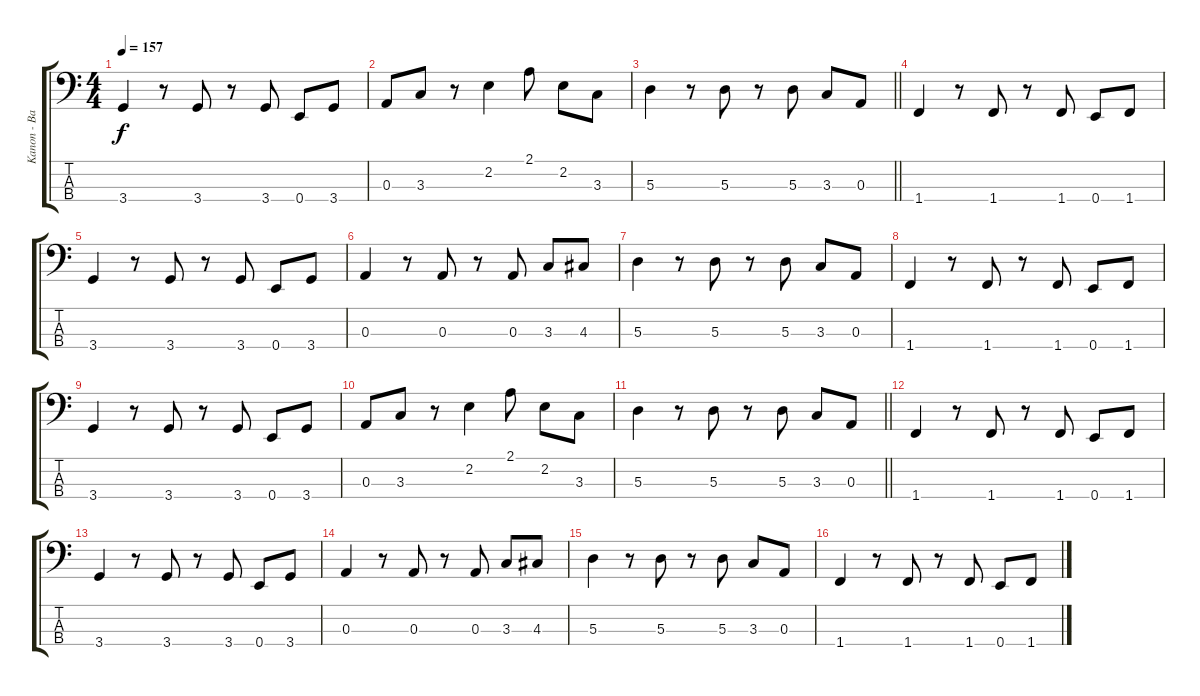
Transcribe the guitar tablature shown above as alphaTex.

\track ("Kanon - Bass" "Kanon - Ba") {instrument electricbassfinger}
\staff {score tabs}
\tuning (G2 D2 A1 E1) {hide}
\ts (4 4)
\tempo 157
\clef f4
\ks c
3.4.4{dy f} r.8 3.4.8 r.8 3.4.8 0.4.8 3.4.8 |
0.3.8 3.3.8 r.8 2.2.4 2.1.8 2.2.8 3.3.8 |
\barLineRight lightlight
5.3.4 r.8 5.3.8 r.8 5.3.8 3.3.8 0.3.8 |
\section ("" "")
1.4.4 r.8 1.4.8 r.8 1.4.8 0.4.8 1.4.8 |
3.4.4 r.8 3.4.8 r.8 3.4.8 0.4.8 3.4.8 |
0.3.4 r.8 0.3.8 r.8 0.3.8 3.3.8 4.3.8 |
5.3.4 r.8 5.3.8 r.8 5.3.8 3.3.8 0.3.8 |
1.4.4 r.8 1.4.8 r.8 1.4.8 0.4.8 1.4.8 |
3.4.4 r.8 3.4.8 r.8 3.4.8 0.4.8 3.4.8 |
0.3.8 3.3.8 r.8 2.2.4 2.1.8 2.2.8 3.3.8 |
\barLineRight lightlight
5.3.4 r.8 5.3.8 r.8 5.3.8 3.3.8 0.3.8 |
\section ("" "")
1.4.4 r.8 1.4.8 r.8 1.4.8 0.4.8 1.4.8 |
3.4.4 r.8 3.4.8 r.8 3.4.8 0.4.8 3.4.8 |
0.3.4 r.8 0.3.8 r.8 0.3.8 3.3.8 4.3.8 |
5.3.4 r.8 5.3.8 r.8 5.3.8 3.3.8 0.3.8 |
1.4.4 r.8 1.4.8 r.8 1.4.8 0.4.8 1.4.8
